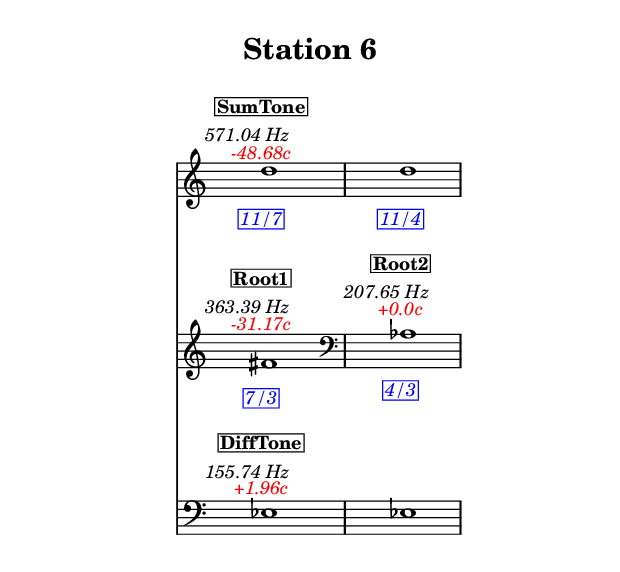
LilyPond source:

\version "2.20.0"
\language "english"

#(set-default-paper-size "a6" 'portrait)
#(set-global-staff-size 16)

\header {
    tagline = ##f
    title = \markup {
        \pad-around
            #3
            "Station 6"
        }
}

\layout {
    indent = #25
}

\paper {
    systems-per-page = 1
}

\score {
    \new Score
    <<
        \new Staff
        \with
        {
            \remove Time_signature_engraver
        }
        {
            \clef "treble"
            d''1
            - \tweak color #red
            ^ \markup {
                \halign
                    #0
                    \italic
                        {
                            -48.68c
                        }
                }
            ^ \markup {
                \halign
                    #1
                    \italic
                        {
                            571.04
                            Hz
                        }
                }
            ^ \markup {
                \pad-around
                    #1
                    \box
                        \vcenter
                            \halign
                                #0
                                \bold
                                    {
                                        SumTone
                                    }
                }
            - \tweak color #blue
            _ \markup {
                \pad-around
                    #1
                    \box
                        \halign
                            #0
                            \italic
                                {
                                    11/7
                                }
                }
            \override Score.NonMusicalPaperColumn.padding = #5
            \clef "treble"
            d''1
            - \tweak color #blue
            _ \markup {
                \pad-around
                    #1
                    \box
                        \halign
                            #0
                            \italic
                                {
                                    11/4
                                }
                }
        }
        \new Staff
        \with
        {
            \remove Time_signature_engraver
        }
        {
            \clef "treble"
            fs'1
            - \tweak color #red
            ^ \markup {
                \halign
                    #0
                    \italic
                        {
                            -31.17c
                        }
                }
            ^ \markup {
                \halign
                    #1
                    \italic
                        {
                            363.39
                            Hz
                        }
                }
            ^ \markup {
                \pad-around
                    #1
                    \box
                        \vcenter
                            \halign
                                #0
                                \bold
                                    {
                                        Root1
                                    }
                }
            - \tweak color #blue
            _ \markup {
                \pad-around
                    #1
                    \box
                        \halign
                            #0
                            \italic
                                {
                                    7/3
                                }
                }
            \clef "bass"
            af1
            - \tweak color #red
            ^ \markup {
                \halign
                    #0
                    \italic
                        {
                            +0.0c
                        }
                }
            ^ \markup {
                \halign
                    #1
                    \italic
                        {
                            207.65
                            Hz
                        }
                }
            ^ \markup {
                \pad-around
                    #1
                    \box
                        \vcenter
                            \halign
                                #0
                                \bold
                                    {
                                        Root2
                                    }
                }
            - \tweak color #blue
            _ \markup {
                \pad-around
                    #1
                    \box
                        \halign
                            #0
                            \italic
                                {
                                    4/3
                                }
                }
        }
        \new Staff
        \with
        {
            \remove Time_signature_engraver
        }
        {
            \clef "bass"
            ef1
            - \tweak color #red
            ^ \markup {
                \halign
                    #0
                    \italic
                        {
                            +1.96c
                        }
                }
            ^ \markup {
                \halign
                    #1
                    \italic
                        {
                            155.74
                            Hz
                        }
                }
            ^ \markup {
                \pad-around
                    #1
                    \box
                        \vcenter
                            \halign
                                #0
                                \bold
                                    {
                                        DiffTone
                                    }
                }
            \clef "bass"
            ef1
        }
    >>
}